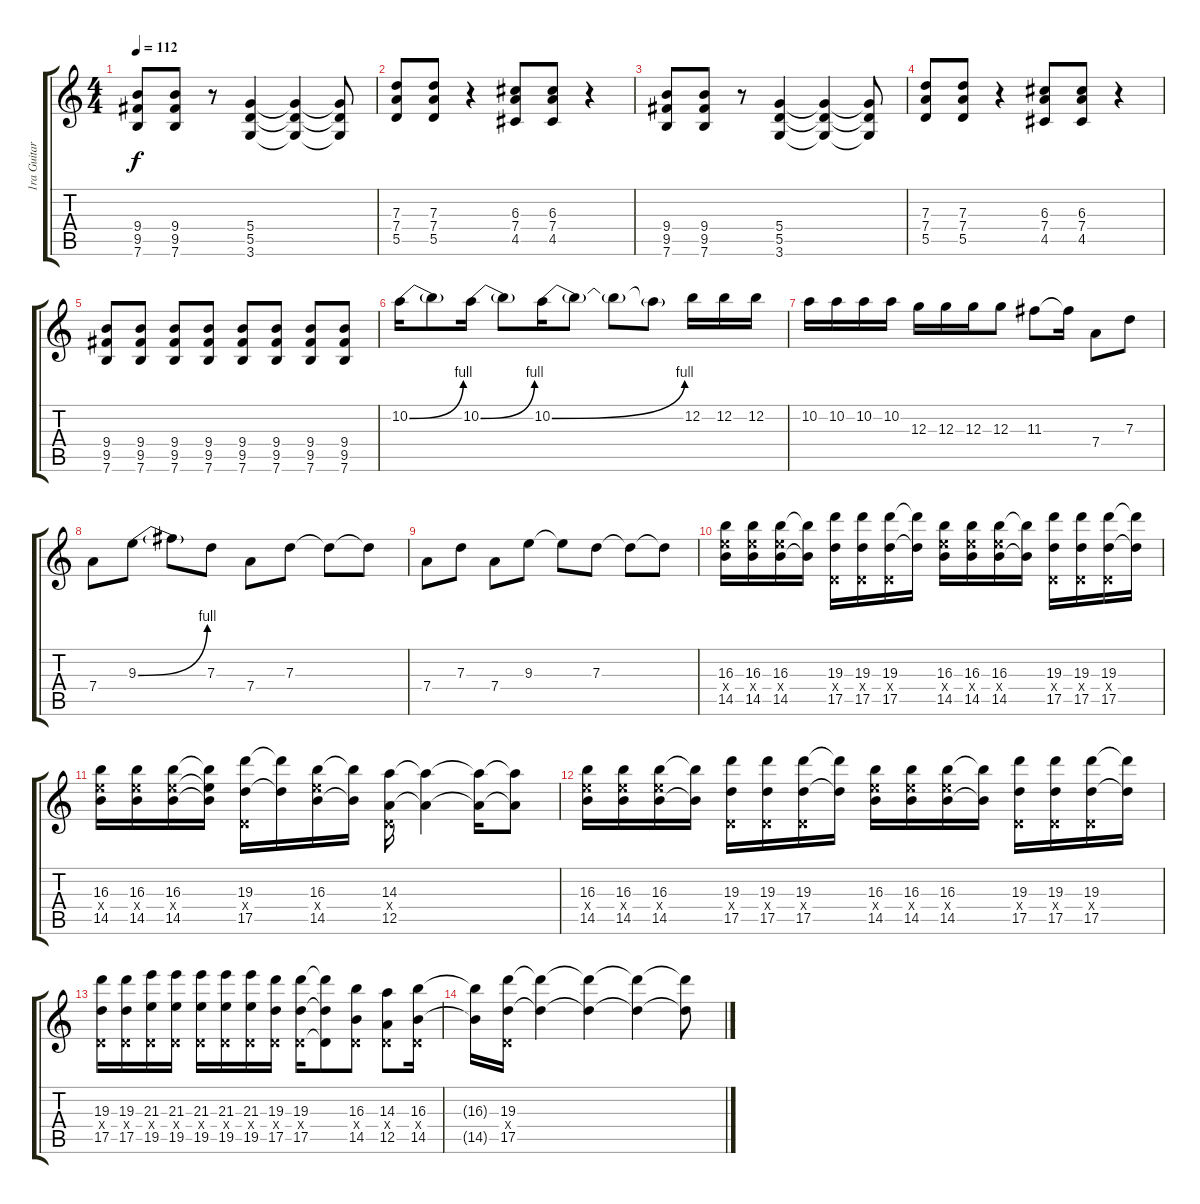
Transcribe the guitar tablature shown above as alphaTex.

\track ("1ra Guitarra distorision" "1ra Guitar") {instrument distortionguitar}
\staff {score tabs}
\tuning (E4 B3 G3 D3 A2 E2) {hide}
\ts (4 4)
\tempo 112
\clef g2
\ks c
(9.4 9.5 7.6).8{dy f} (9.4 9.5 7.6).8 r.8 (5.4 5.5 3.6).4 (5.4{t} 5.5{t} 3.6{t}).4 (5.4{t} 5.5{t} 3.6{t}).8 |
(7.3 7.4 5.5).8 (7.3 7.4 5.5).8 r.4 (6.3 7.4 4.5).8 (6.3 7.4 4.5).8 r.4 |
(9.4 9.5 7.6).8 (9.4 9.5 7.6).8 r.8 (5.4 5.5 3.6).4 (5.4{t} 5.5{t} 3.6{t}).4 (5.4{t} 5.5{t} 3.6{t}).8 |
(7.3 7.4 5.5).8 (7.3 7.4 5.5).8 r.4 (6.3 7.4 4.5).8 (6.3 7.4 4.5).8 r.4 |
(9.4 9.5 7.6).8 (9.4 9.5 7.6).8 (9.4 9.5 7.6).8 (9.4 9.5 7.6).8 (9.4 9.5 7.6).8 (9.4 9.5 7.6).8 (9.4 9.5 7.6).8 (9.4 9.5 7.6).8 |
10.2{be (bend 0 0 60 4)}.16 10.2{t}.8 10.2{be (bend 0 0 60 4)}.16 10.2{t}.8 10.2{be (bend 0 0 60 4)}.16 10.2{t}.8 10.2{t}.8 10.2{t}.8 12.2.16 12.2.16 12.2.16 |
10.2.16 10.2.16 10.2.16 10.2.16 12.3.16 12.3.16 12.3.16 12.3.8 11.3.8 11.3{t}.16 7.4.8 7.3.8 |
7.4.8 9.3{be (bend 0 0 60 4)}.8 9.3{t}.8 7.3.8 7.4.8 7.3.8 7.3{t}.8 7.3{t}.8 |
7.4.8 7.3.8 7.4.8 9.3.8 9.3{t}.8 7.3.8 7.3{t}.8 7.3{t}.8 |
(16.3 14.4{x} 14.5).16 (16.3 14.4{x} 14.5).16 (16.3 14.4{x} 14.5).16 (16.3{t} 14.5{t}).16 (19.3 0.4{x} 17.5).16 (19.3 0.4{x} 17.5).16 (19.3 0.4{x} 17.5).16 (19.3{t} 17.5{t}).16 (16.3 14.4{x} 14.5).16 (16.3 14.4{x} 14.5).16 (16.3 14.4{x} 14.5).16 (16.3{t} 14.5{t}).16 (19.3 0.4{x} 17.5).16 (19.3 0.4{x} 17.5).16 (19.3 0.4{x} 17.5).16 (19.3{t} 17.5{t}).16 |
(16.3 14.4{x} 14.5).16 (16.3 14.4{x} 14.5).16 (16.3 14.4{x} 14.5).16 (16.3{t} 14.4{t} 14.5{t}).16 (19.3 0.4{x} 17.5).16 (19.3{t} 17.5{t}).16 (16.3 14.4{x} 14.5).16 (16.3{t} 14.5{t}).16 (14.3 0.4{x} 12.5).16 (14.3{t} 12.5{t}).4 (14.3{t} 12.5{t}).16 (14.3{t} 12.5{t}).8 |
(16.3 14.4{x} 14.5).16 (16.3 14.4{x} 14.5).16 (16.3 14.4{x} 14.5).16 (16.3{t} 14.5{t}).16 (19.3 0.4{x} 17.5).16 (19.3 0.4{x} 17.5).16 (19.3 0.4{x} 17.5).16 (19.3{t} 17.5{t}).16 (16.3 14.4{x} 14.5).16 (16.3 14.4{x} 14.5).16 (16.3 14.4{x} 14.5).16 (16.3{t} 14.5{t}).16 (19.3 0.4{x} 17.5).16 (19.3 0.4{x} 17.5).16 (19.3 0.4{x} 17.5).16 (19.3{t} 17.5{t}).16 |
(19.3 0.4{x} 17.5).16 (19.3 0.4{x} 17.5).16 (21.3 0.4{x} 19.5).16 (21.3 0.4{x} 19.5).16 (21.3 0.4{x} 19.5).16 (21.3 0.4{x} 19.5).16 (21.3 0.4{x} 19.5).16 (19.3 0.4{x} 17.5).16 (19.3 0.4{x} 17.5).16 (19.3{t} 0.4{t} 17.5{t}).8 (16.3 0.4{x} 14.5).8 (14.3 0.4{x} 12.5).8 (16.3 0.4{x} 14.5).16 |
(16.3{t} 14.5{t}).16 (19.3 0.4{x} 17.5).16{volume 12} (19.3{t} 17.5{t}).4 (19.3{t} 17.5{t}).4 (19.3{t} 17.5{t}).4 (19.3{t} 17.5{t}).8
